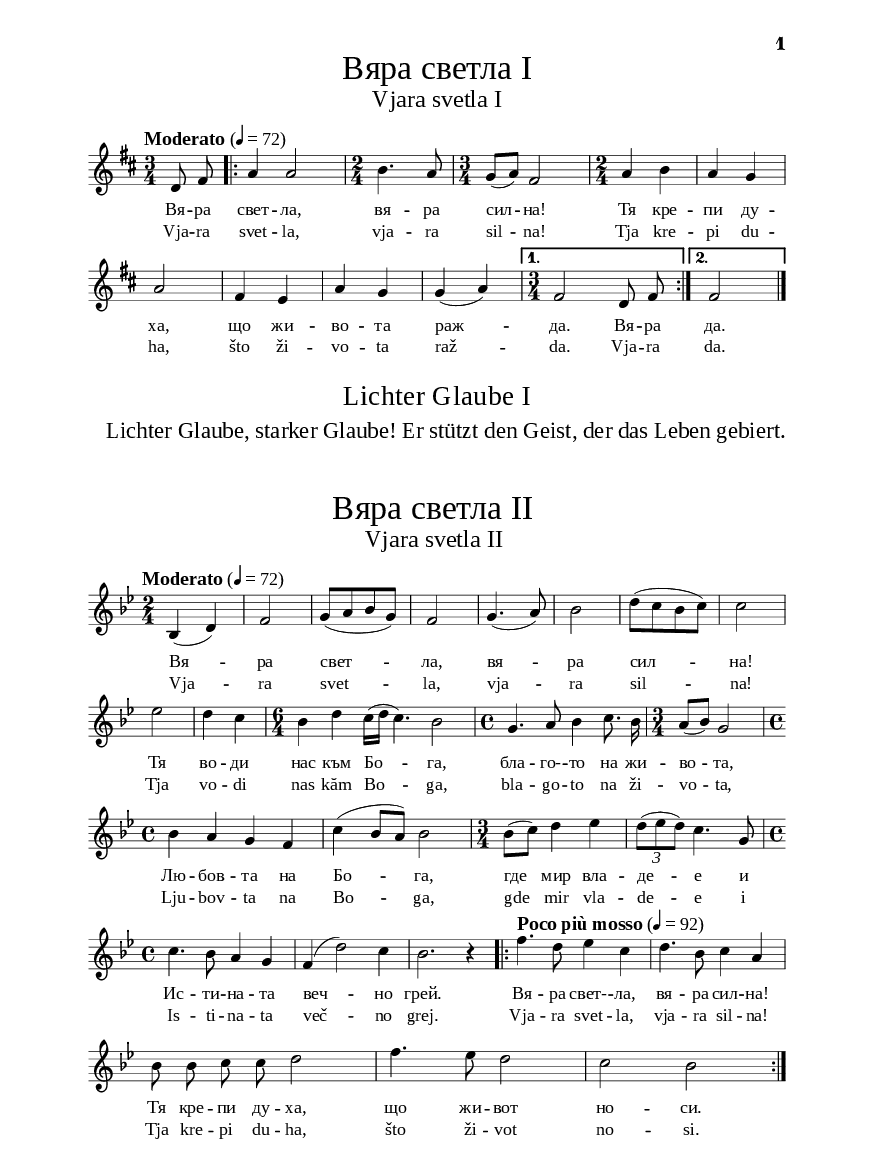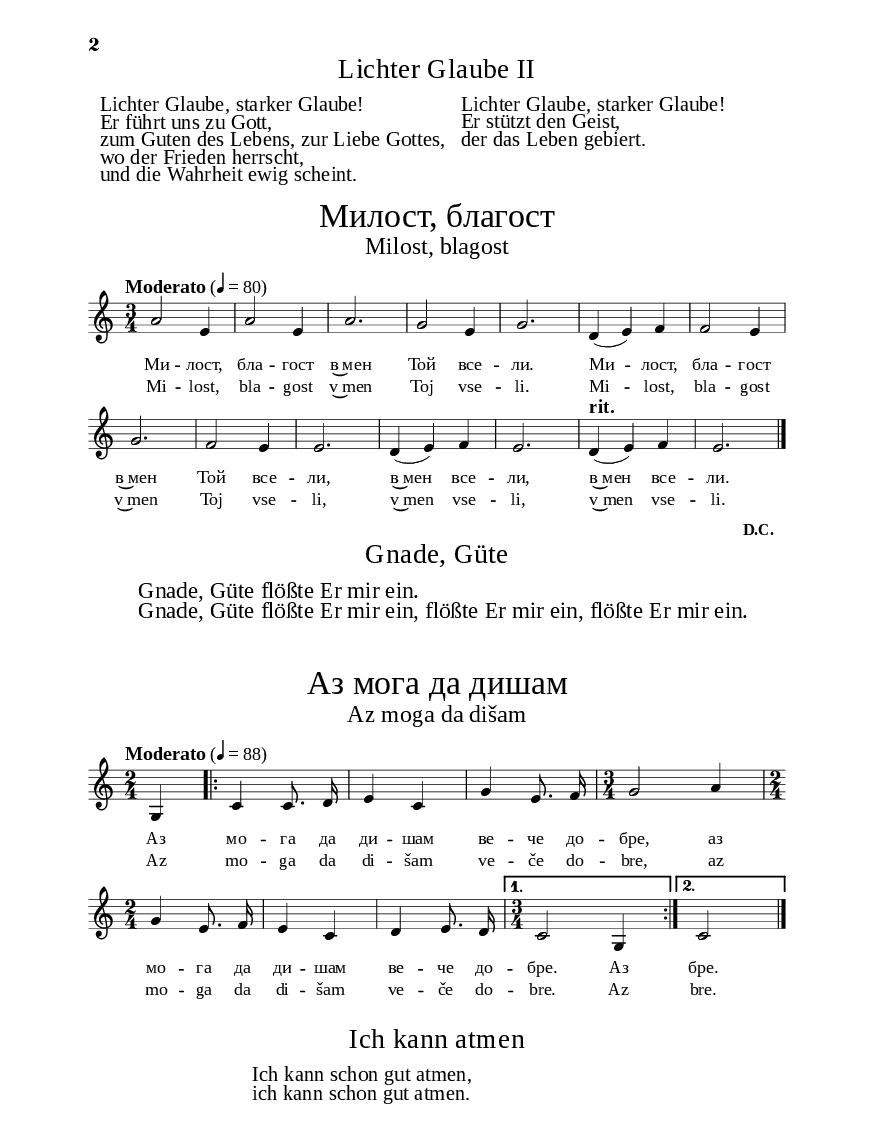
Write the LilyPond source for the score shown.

\version "2.24.3"

% include paper part and global functions
\include "include/globals.ily"

\bookpart {
  \label #'ref170_1
  \tocItem \markup "Вяра светла I – Vjara svetla I "
  \include "include/bookpart-paper.ily"
  \score {
    \include "include/score-layout.ily"

    \new Voice \absolute {
      \clef treble
      \key d \major
      \time 3/4
      \tempoFunc "Moderato" 4 "72"
      \autoBeamOff
      \partial 4
      d'8  fis'8 | \repeat volta 2 {
        a'4  % 2
        a'2 | % 3
        \time 2/4 b'4.  a'8 | \time 3/4 g'8 ( [  a'8 ])  % 4
        fis'2 | % 5
        \time 2/4 a'4 b'4  | % 6
        a'4  g'4 \break | % 7
        a'2 | % 8
        fis'4  e'4 | % 9
        a'4  g'4 |
        g'4 (  a'4 ) |
      }  % 11

      \alternative {
        {\time 3/4 fis'2 d'8 fis'8}
        { fis'2}
      }
      \bar "|."
    }

    \addlyrics {
      Вя -- ра свет --   ла,
      вя -- ра сил --   на! Тя кре -- пи ду -- ха, що жи -- во -- та раж -- да. Вя -- ра да.}
      \addlyrics {
        Vja -- ra svet --   la,
        vja -- ra sil --   na! Tja kre -- pi du -- ha, što ži -- vo -- ta raž -- da. Vja -- ra da.}

        \header {
          title = \titleFunc "Вяра светла I" "Vjara svetla I"
        }

        \midi{}

      } % score

      \markup \vspace #1

      % include foreign translation(s) of the song
      \version "2.24.4"

\markup \fill-line { \fontsize #deTitleFontSize "Lichter Glaube I" }
\markup \null
\markup \null
\markup \abs-fontsize #11 \override #`(baseline-skip . ,bgCoupletBaselineSkip) {
  \fill-line {
    \hspace #0.1
    \column {
      \line {
        \bold "  "
        \column {
          "Lichter Glaube, starker Glaube! Er stützt den Geist, der das Leben gebiert."
        }
      }
      
    }\hspace #0.1
  }
}


      \markup \vspace #2

      \label #'ref170_2
      \tocItem \markup "Вяра светла II – Vjara svetla II "

      \include "include/bookpart-paper.ily"
      \score {
        \include "include/score-layout.ily"

        \new Voice \absolute {
          \clef treble
          \key bes \major
          \time 2/4
          \tempoFunc "Moderato" 4 "72"
          \autoBeamOff
          bes4 (  d'4 )  f'2 | % 2
          g'8 ( [  a'8  bes'8  g'8 ) ]  f'2
          | % 3
          g'4. (  a'8 )  bes'2 | % 4
          d''8 ( [  c''8  bes'8  c''8 ) ]
          c''2 \break | % 5
          es''2  d''4  c''4 | % 6
          \time 6/4  | % 6
          bes'4  d''4  c''16 ( [  d''16 ]
          c''4. )  bes'2 | % 7
          \time 4/4  | % 7
          g'4.  a'8  bes'4  c''8.
          bes'16  | % 8
          \time 3/4  | % 8
          a'8 ( [  bes'8 ) ]  g'2 | \break % 9
          \time 4/4  | % 9
          bes'4  a'4  g'4  f'4 |
          c''4 (  bes'8 [  a'8 ) ]  bes'2 | % 11
          \time 3/4  | % 11
          bes'8 ( [  c''8 ])   d''4  es''4
          | % 12
          \times 2/3  {
            d''8 ( [  es''8  d''8 ) ]
          }
          c''4.  g'8 | \break % 13
          \time 4/4  | % 13
          c''4.  bes'8  a'4  g'4 | % 14
          f'4 (  d''2 )  c''4 | % 15
          bes'2. r4
          \bar ".|:-||"

          | % 16
          \tempoFunc "Poco più mosso" 4 "92"

          f''4.  d''8  es''4  c''4 | % 17
          d''4.  bes'8  c''4  a'4 \break | % 18
          bes'8  bes'8  c''8  c''8
          d''2 | % 19
          f''4.  es''8  d''2 |
          c''2  bes'2
          \bar ":|."
        }

        \addlyrics {
          Вя -- ра свет --   ла,
          вя -- ра сил --   на!
          Тя во -- ди нас към Бо --
          га, бла -- "го-" -- то на жи -- во
          -- та, Лю -- бов -- та на Бо --
          га, где  мир вла -- де --
          е и Ис -- ти -- на -- та веч
          -- но грей. Вя -- ра "свет-" -- ла,
          вя -- ра сил -- на! Тя кре -- пи
          ду -- ха, що жи -- вот но -- си.}
          \addlyrics {
            Vja -- ra svet --   la,
            vja -- ra sil --   na!
            Tja vo -- di nas kăm Bo --
            ga, bla -- go -- to na ži -- vo
            -- ta, Lju -- bov -- ta na Bo --
            ga, gde  mir vla -- de --
            e i Is -- ti -- na -- ta več
            -- no grej. Vja -- ra svet -- la,
            vja -- ra sil -- na! Tja kre -- pi
            du -- ha, što ži -- vot no -- si.}

            \header {
              title = \titleFunc "Вяра светла II " "Vjara svetla II "
            }

            \midi{}

          } % score



          % include foreign translation(s) of the song
          \version "2.24.3"

\markup \fill-line { \fontsize #deTitleFontSize "Lichter Glaube II" }
\markup \null
\markup \null
\markup \abs-fontsize #10 {
  \override #`(baseline-skip . ,deCoupletBaselineSkip)

  \column {

\line { " "Lichter Glaube, starker Glaube!}

\line { " "Er führt uns zu Gott, }

\line { " "zum Guten des Lebens, zur Liebe Gottes,}

\line { " "wo der Frieden herrscht, }

\line { " "und die Wahrheit ewig scheint.}
\line { " " }

  }
  
   \override #`(baseline-skip . ,deCoupletBaselineSkip)
    \column {

\line { " "Lichter Glaube, starker Glaube!}

\line { " "Er stützt den Geist, }

\line { " "der das Leben gebiert.}

  }
}


          \label #'ref171_1
          \tocItem \markup "Милост, благост – Milost, blagost"


          \include "include/bookpart-paper.ily"
          \score {
            \include "include/score-layout.ily"

            \new Voice \absolute {
              \clef treble
              \key a \minor
              \time 3/4
              \tempoFunc "Moderato" 4 "80"
              \autoBeamOff

              a'2 e'4 | % 2
              a'2 e'4 | % 3
              a'2. | % 4
              \key c \major
              g'2 e'4 | % 5
              g'2. | % 6
              d'4 ( e'4 ) f'4 | % 7
              f'2 e'4 \break | % 8
              g'2. | % 9
              f'2 e'4 |
              e'2. | % 11
              d'4 ( e'4 ) f'4 | % 12
              e'2. | % 13
              \tempo "rit."  d'4  ( e'4 ) f'4 | % 14
              e'2.\bar "|."

            }

            \addlyrics {
              Ми -- лост, бла -- гост в~мен Той все -- ли.  Ми -- лост, бла -- гост   в~мен Той все -- ли, в~мен все -- ли, в~мен все -- ли.}



              \addlyrics {
                Mi -- lost, bla -- gost v~men Toj vse -- li.  Mi -- lost, bla -- gost   v~men Toj vse -- li, v~men vse -- li, v~men vse -- li.}


                \header {
                  title = \titleFunc "Милост, благост" "Milost, blagost"
                }

                \midi{}

              } % score

              \markup \empty-one

              \markup \dc-one "D.C."

              % include foreign translation(s) of the song
              \version "2.24.4"

\markup \fill-line { \fontsize #deTitleFontSize "Gnade, Güte" }
\markup \null
\markup \null
\markup \abs-fontsize #11 {
\fill-line {
  \override #`(baseline-skip . ,deCoupletBaselineSkip)

  \column {

\line { " "Gnade, Güte flößte Er mir ein. }

\line { " "Gnade, Güte flößte Er mir ein, flößte Er mir ein, flößte Er mir ein.}
  }
}
}


              \markup \empty-three

              \label #'ref171_2
              \tocItem \markup "Аз мога да дишам – Az moga da dišam"

              \include "include/bookpart-paper.ily"
              \score {
                \include "include/score-layout.ily"

                \new Voice \absolute {
                  \clef treble
                  \key c \major
                  \time 2/4
                  \tempoFunc "Moderato" 4 "88"
                  \autoBeamOff
                  \partial 4
                  g4 \repeat volta 2 {
                    |
                    c'4 c'8. d'16 | % 3
                    e'4 c'4 | % 4
                    g'4 e'8. f'16 | % 5
                    \time 3/4  g'2 a'4 |  \break
                    \time 2/4  g'4 e'8. f'16 | % 7
                    e'4 c'4 | % 8
                    d'4 e'8. d'16 | % 9
                    \time 3/4
                  }
                  \alternative {
                    {
                      c'2 g4 |

                    }
                    {c'2 \bar "|."  }
                  }
                }

                \addlyrics {
                  Аз мо -- га
                  да ди -- шам ве -- че до -- бре, аз мо -- га
                  да ди -- шам ве -- че до -- бре. Аз  бре.}

                  \addlyrics {
                    Az mo -- ga
                    da di -- šam ve -- če do -- bre, az mo -- ga
                    da di -- šam ve -- če do -- bre. Az  bre.}

                    \header {
                      title = \titleFunc "Аз мога да дишам" "Az moga da dišam"
                    }

                    \midi{}

                  } % score

                  \markup \empty-two


                  % include foreign translation(s) of the song
                  \version "2.24.3"

\markup \fill-line { \fontsize #deTitleFontSize "Ich kann atmen" }
\markup \null
\markup \null
\markup \fontsize #deCoupletFontSize {
  \hspace #21
  \override #`(baseline-skip . ,deCoupletBaselineSkip)

  \column {

\line { " "Ich kann schon gut atmen, }

\line { " "ich kann schon gut atmen.}

  }
}




                } % bookpart

                % Più mosso
                %
